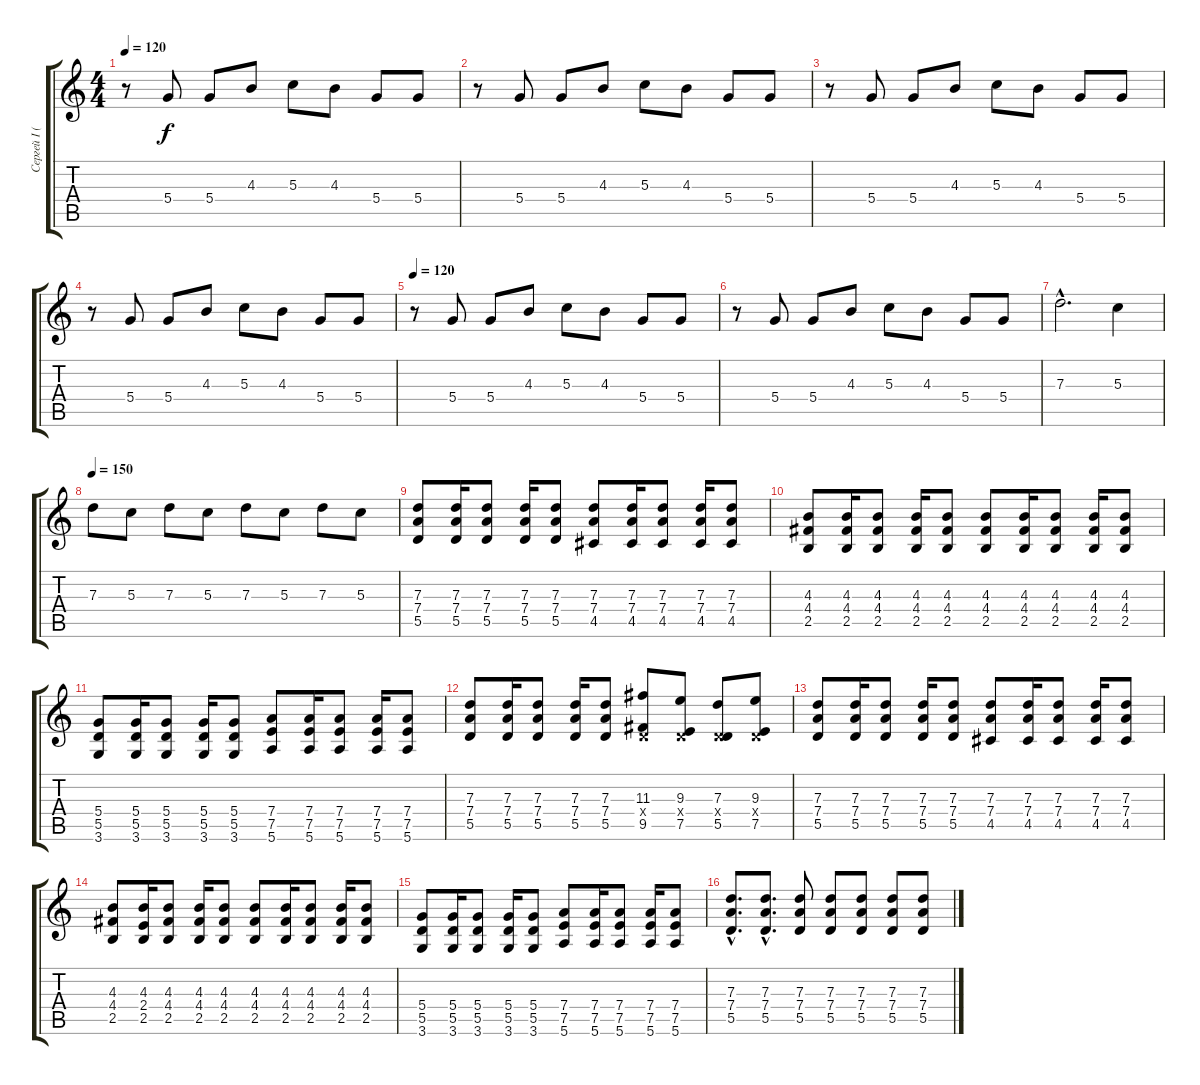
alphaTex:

\track ("Сергей I (ГИТАРА)" "Сергей I (") {instrument overdrivenguitar}
\staff {score tabs}
\tuning (E4 B3 G3 D3 A2 E2) {hide}
\ts (4 4)
\tempo 120
\clef g2
\ks c
r.8{dy f} 5.4.8 5.4.8 4.3.8 5.3.8 4.3.8 5.4.8 5.4.8 |
r.8 5.4.8 5.4.8 4.3.8 5.3.8 4.3.8 5.4.8 5.4.8 |
r.8 5.4.8 5.4.8 4.3.8 5.3.8 4.3.8 5.4.8 5.4.8 |
r.8 5.4.8 5.4.8 4.3.8 5.3.8 4.3.8 5.4.8 5.4.8 |
\tempo 120
r.8 5.4.8 5.4.8 4.3.8 5.3.8 4.3.8 5.4.8 5.4.8 |
r.8 5.4.8 5.4.8 4.3.8 5.3.8 4.3.8 5.4.8 5.4.8 |
7.3{hac}.2{d} 5.3.4 |
\tempo 150
7.3.8 5.3.8 7.3.8 5.3.8 7.3.8 5.3.8 7.3.8 5.3.8 |
(7.3 7.4 5.5).8 (7.3 7.4 5.5).16 (7.3 7.4 5.5).8 (7.3 7.4 5.5).16 (7.3 7.4 5.5).8 (7.3 7.4 4.5).8 (7.3 7.4 4.5).16 (7.3 7.4 4.5).8 (7.3 7.4 4.5).16 (7.3 7.4 4.5).8 |
(4.3 4.4 2.5).8 (4.3 4.4 2.5).16 (4.3 4.4 2.5).8 (4.3 4.4 2.5).16 (4.3 4.4 2.5).8 (4.3 4.4 2.5).8 (4.3 4.4 2.5).16 (4.3 4.4 2.5).8 (4.3 4.4 2.5).16 (4.3 4.4 2.5).8 |
(5.4 5.5 3.6).8 (5.4 5.5 3.6).16 (5.4 5.5 3.6).8 (5.4 5.5 3.6).16 (5.4 5.5 3.6).8 (7.4 7.5 5.6).8 (7.4 7.5 5.6).16 (7.4 7.5 5.6).8 (7.4 7.5 5.6).16 (7.4 7.5 5.6).8 |
(7.3 7.4 5.5).8 (7.3 7.4 5.5).16 (7.3 7.4 5.5).8 (7.3 7.4 5.5).16 (7.3 7.4 5.5).8 (11.3 0.4{x} 9.5).8 (9.3 0.4{x} 7.5).8 (7.3 0.4{x} 5.5).8 (9.3 0.4{x} 7.5).8 |
(7.3 7.4 5.5).8 (7.3 7.4 5.5).16 (7.3 7.4 5.5).8 (7.3 7.4 5.5).16 (7.3 7.4 5.5).8 (7.3 7.4 4.5).8 (7.3 7.4 4.5).16 (7.3 7.4 4.5).8 (7.3 7.4 4.5).16 (7.3 7.4 4.5).8 |
(4.3 4.4 2.5).8 (4.3 2.4 2.5).16 (4.3 4.4 2.5).8 (4.3 4.4 2.5).16 (4.3 4.4 2.5).8 (4.3 4.4 2.5).8 (4.3 4.4 2.5).16 (4.3 4.4 2.5).8 (4.3 4.4 2.5).16 (4.3 4.4 2.5).8 |
(5.4 5.5 3.6).8 (5.4 5.5 3.6).16 (5.4 5.5 3.6).8 (5.4 5.5 3.6).16 (5.4 5.5 3.6).8 (7.4 7.5 5.6).8 (7.4 7.5 5.6).16 (7.4 7.5 5.6).8 (7.4 7.5 5.6).16 (7.4 7.5 5.6).8 |
(7.3{hac} 7.4{hac} 5.5{hac}).8{d} (7.3{hac} 7.4{hac} 5.5{hac}).8{d} (7.3 7.4 5.5).8 (7.3 7.4 5.5).8 (7.3 7.4 5.5).8 (7.3 7.4 5.5).8 (7.3 7.4 5.5).8
